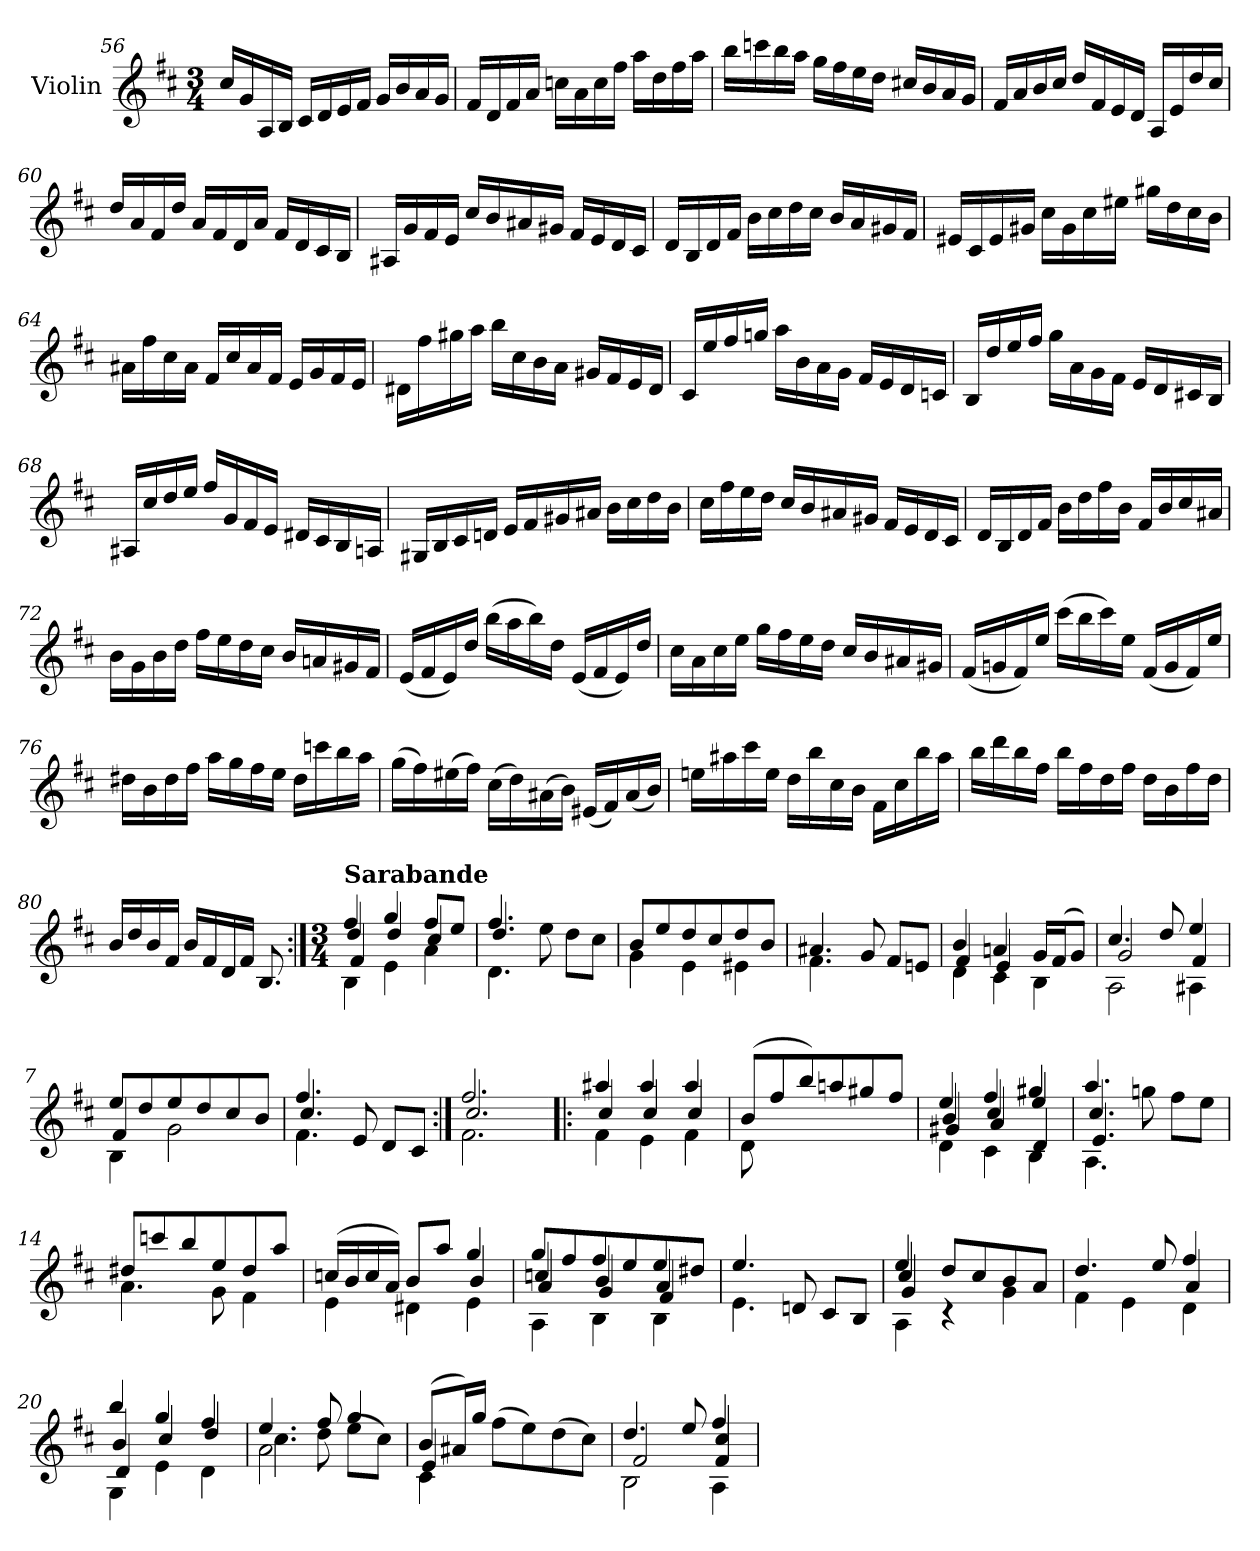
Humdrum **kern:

**kern
*part1
*staff1
*I"Violin
*I'Vln.
*clefG2
*k[f#c#]
*M3/4
=56
16cc#/LL
16g/
16A/
16B/JJ
16c#/LL
16d/
16e/
16f#/JJ
16g/LL
16b/
16a/
16g/JJ
!!LO:LB:g=z
=57
16f#/LL
16d/
16f#/
16a/JJ
16ccn\LL
16a\
16cc\
16ff#\JJ
16aa\LL
16dd\
16ff#\
16aa\JJ
=58
16bb\LL
16cccn\
16bb\
16aa\JJ
16gg\LL
16ff#\
16ee\
16dd\JJ
16cc#X/LL
16b/
16a/
16g/JJ
=59
16f#/LL
16a/
16b/
16cc#/JJ
16dd/LL
16f#/
16e/
16d/JJ
16A/LL
16e/
16dd/
16cc#/JJ
=60
16dd/LL
16a/
16f#/
16dd/JJ
16a/LL
16f#/
16d/
16a/JJ
16f#/LL
16d/
16c#/
16B/JJ
!!LO:LB:g=z
=61
16A#X/LL
16g/
16f#/
16e/JJ
16cc#/LL
16b/
16a#X/
16g#X/JJ
16f#/LL
16e/
16d/
16c#/JJ
=62
16d/LL
16B/
16d/
16f#/JJ
16b\LL
16cc#\
16dd\
16cc#\JJ
16b/LL
16a/
16g#X/
16f#/JJ
=63
16e#X/LL
16c#/
16e#/
16g#X/JJ
16cc#\LL
16g#\
16cc#\
16ee#X\JJ
16gg#X\LL
16dd\
16cc#\
16b\JJ
=64
16a#X\LL
16ff#\
16cc#\
16a#\JJ
16f#/LL
16cc#/
16a#/
16f#/JJ
16e/LL
16g/
16f#/
16e/JJ
!!LO:LB:g=z
=65
16d#X\LL
16ff#\
16gg#X\
16aa\JJ
16bb\LL
16cc#\
16b\
16a\JJ
16g#X/LL
16f#/
16e/
16d#/JJ
=66
16c#/LL
16ee/
16ff#/
16ggn/JJ
16aa\LL
16b\
16a\
16g\JJ
16f#/LL
16e/
16d/
16cn/JJ
=67
16B/LL
16dd/
16ee/
16ff#/JJ
16gg\LL
16a\
16g\
16f#\JJ
16e/LL
16d/
16c#X/
16B/JJ
=68
16A#X/LL
16cc#/
16dd/
16ee/JJ
16ff#/LL
16g/
16f#/
16e/JJ
16d#X/LL
16c#/
16B/
16An/JJ
!!LO:LB:g=z
=69
16G#X/LL
16B/
16c#/
16dn/JJ
16e/LL
16f#/
16g#X/
16a#X/JJ
16b\LL
16cc#\
16dd\
16b\JJ
=70
16cc#\LL
16ff#\
16ee\
16dd\JJ
16cc#/LL
16b/
16a#X/
16g#X/JJ
16f#/LL
16e/
16d/
16c#/JJ
=71
16d/LL
16B/
16d/
16f#/JJ
16b\LL
16dd\
16ff#\
16b\JJ
16f#/LL
16b/
16cc#/
16a#X/JJ
=72
16b\LL
16g\
16b\
16dd\JJ
16ff#\LL
16ee\
16dd\
16cc#\JJ
16b/LL
16an/
16g#X/
16f#/JJ
!!LO:LB:g=z
=73
(<16e/LL
16f#/
16e/)
16dd/JJ
(>16bb\LL
16aa\
16bb\)
16dd\JJ
(<16e/LL
16f#/
16e/)
16dd/JJ
=74
16cc#\LL
16a\
16cc#\
16ee\JJ
16gg\LL
16ff#\
16ee\
16dd\JJ
16cc#/LL
16b/
16a#X/
16g#X/JJ
=75
(<16f#/LL
16gn/
16f#/)
16ee/JJ
(>16ccc#\LL
16bb\
16ccc#\)
16ee\JJ
(<16f#/LL
16g/
16f#/)
16ee/JJ
=76
16dd#X\LL
16b\
16dd#\
16ff#\JJ
16aa\LL
16gg\
16ff#\
16ee\JJ
16dd#\LL
16cccn\
16bb\
16aa\JJ
!!LO:LB:g=z
=77
(>16gg\LL
16ff#\)
(>16ee#X\
16ff#\JJ)
(>16cc#\LL
16dd\)
(>16a#X\
16b\JJ)
(<16e#X/LL
16f#/)
(<16a#/
16b/JJ)
=78
16een\LL
16aa#X\
16ccc#\
16ee\JJ
16dd\LL
16bb\
16cc#\
16b\JJ
16f#\LL
16cc#\
16bb\
16aa#\JJ
=79
16bb\LL
16ddd\
16bb\
16ff#\JJ
16bb\LL
16ff#\
16dd\
16ff#\JJ
16dd\LL
16b\
16ff#\
16dd\JJ
=80
16b/LL
16dd/
16b/
16f#/JJ
16b/LL
16f#/
16d/
16f#/JJ
8.B/
!!LO:PB:g=z
=1:|!
*M3/4
*^
*	*^
*	*	*^
!LO:TX:a:B:t=Sarabande	!	!	!
4ff#/	4B\	4dd/	4f#/
4gg/	4e\	4dd/	2ryy
8ff#/L	4a\	4cc#/	.
8ee/J	.	.	.
*	*	*v	*v
=2	=2	=2
4.ff#/	4.d\	4.dd/
8ee\	4.ryy	4.ryy
8dd\L	.	.
8cc#\J	.	.
*	*v	*v
=3	=3
8b/L	4g\
8ee/	.
8dd/	4e\
8cc#/	.
8dd/	4e#X\
8b/J	.
=4	=4
4.a#X/	4.f#\
8g/	4.ryy
8f#/L	.
8en/J	.
=5	=5
*	*^
4b/	4d\	4f#/
4an/	4c#\	4e/
16g/LL	4B\	4ryy
(>16f#/J	.	.
8g/J)	.	.
=6	=6	=6
4.cc#/	2A\	2g/
8dd/	.	.
4ee/	4A#X\	4f#/
!!LO:LB:g=z	!!	!!
=7	=7	=7
8ee/L	4B\	4f#/
8dd/	.	.
8ee/	2g\	2ryy
8dd/	.	.
8cc#/	.	.
8b/J	.	.
=8	=8	=8
4.ff#/	4.f#\	4.cc#/
8e/	4.ryy	4.ryy
8d/L	.	.
8c#/J	.	.
=9:|!	=9:|!	=9:|!
2.ff#/	2.f#\	2.cc#/
=10!|:	=10!|:	=10!|:
4aa#X/	4f#\	4cc#/
4aa#/	4e\	4cc#/
4aa#/	4f#\	4cc#/
*	*v	*v
=11	=11
(>8b/L	8d\
8ff#/	2ryy
8bb/)	.
8aan/	.
8gg#X/	.
8ff#/J	8ryy
=12	=12
*^	*^
4ee/	4d\	4b/	4g#X/
4ff#/	4c#\	4cc#/	4a/
4gg#X/	4B\	4ee/	4d/
=13	=13	=13	=13
4.aa/	4.A\	4.cc#/	4.e/
8ggn\	4.ryy	4.ryy	4.ryy
8ff#\L	.	.	.
8ee\J	.	.	.
*	*v	*v	*v
!!LO:LB:g=z
=14	=14
8dd#X/L	4.a\
8cccn/	.
8bb/	.
8ee/	8g\
8dd#/	4f#\
8aa/J	.
=15	=15
*	*^
(>16ccn/LL	4e\	2ryy
16b/	.	.
16cc/	.	.
16a/JJ)	.	.
8b/L	4d#X\	.
8aa/J	.	.
4gg/	4e\	4b/
=16	=16	=16
*	*	*^
8gg/L	4A\	4ccn/	4a/
8ff#/	.	.	.
8ff#/	4B\	4b/	4g/
8ee/	.	.	.
8ee/	4B\	4a/	4f#/
8dd#X/J	.	.	.
*	*v	*v	*v
=17	=17
4.ee/	4.e\
8dn/	4.ryy
8c#/L	.
8B/J	.
=18	=18
*^	*^
4ee/	4A\	4cc#/	4g/
8dd/L	4r	2ryy	2ryy
8cc#/	.	.	.
8b/	4g\	.	.
8a/J	.	.	.
*	*	*v	*v
=19	=19	=19
4.dd/	4f#\	2ryy
.	4e\	.
8ee/	.	.
4ff#/	4d\	4a/
!!LO:LB:g=z	!!	!!
=20	=20	=20
*	*	*^
4bb/	4G\	4b/	4d/
4gg/	4e\	4cc#/	2ryy
4ff#/	4d\	4dd/	.
*	*	*v	*v
=21	=21	=21
4.ee/	2a\	4.cc#\
8ff#/	.	8dd\
4gg/	4ryy	(<8ee\L
.	.	8cc#\J)
=22	=22	=22
(>8b/L	4c#\	4e/
16a#X/L)	.	.
16gg/JJ	.	.
(>8ff#\L	2ryy	2ryy
8ee\)	.	.
(>8dd\	.	.
8cc#\J)	.	.
=23	=23	=23
*	*	*^
4.dd/	2B\	2f#/	2ryy
8ee/	.	.	.
4ff#/	4A\	4f#/	4cc#/
*v	*v	*v	*v
=
*-
